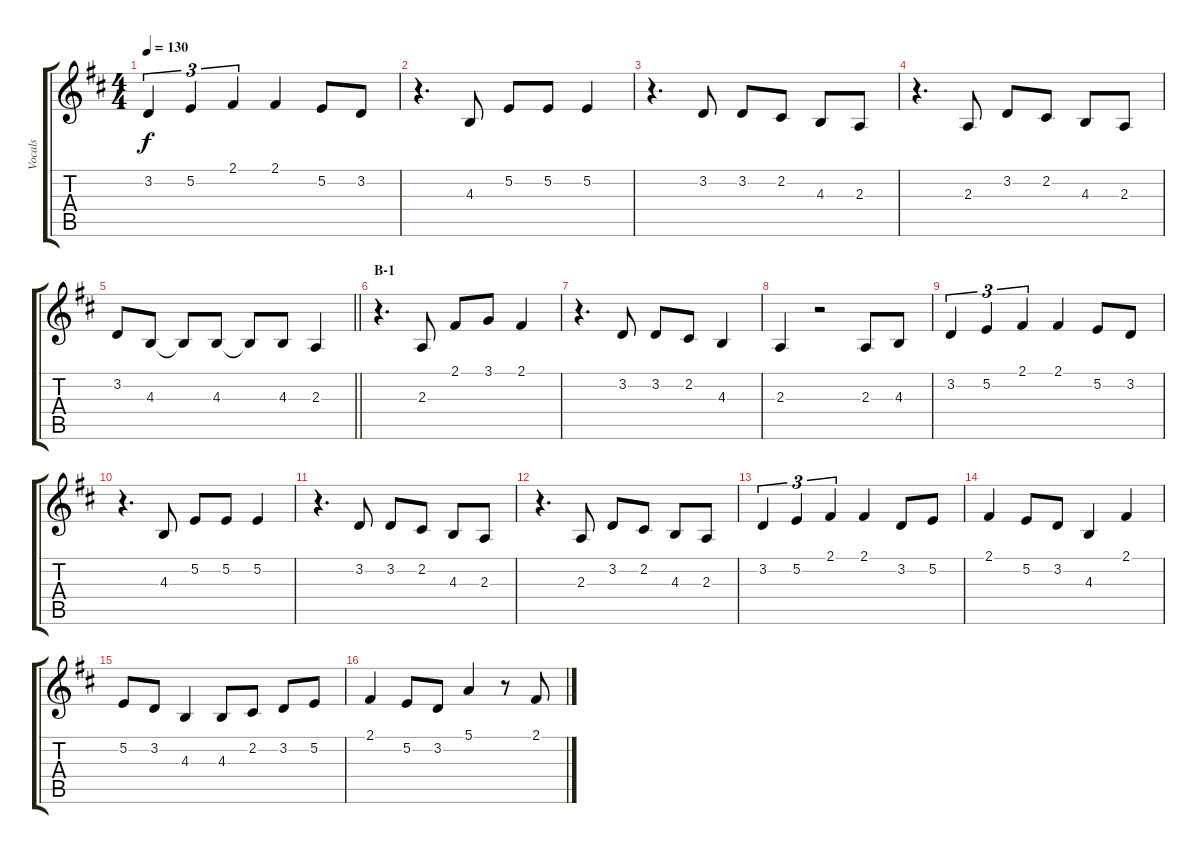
\track ("Vocals" "Vocals") {instrument altosax}
\staff {score tabs}
\tuning (E4 B3 G3 D3 A2 E2) {hide}
\ts (4 4)
\tempo 130
\clef g2
\ks d
3.2.4{tu (3 2) dy f} 5.2.4{tu (3 2)} 2.1.4{tu (3 2)} 2.1.4 5.2.8 3.2.8 |
r.4{d} 4.3.8 5.2.8 5.2.8 5.2.4 |
r.4{d} 3.2.8 3.2.8 2.2.8 4.3.8 2.3.8 |
r.4{d} 2.3.8 3.2.8 2.2.8 4.3.8 2.3.8 |
\barLineRight lightlight
3.2.8 4.3.8 4.3{t}.8 4.3.8 4.3{t}.8 4.3.8 2.3.4 |
\section ("" "B-1")
r.4{d} 2.3.8 2.1.8 3.1.8 2.1.4 |
r.4{d} 3.2.8 3.2.8 2.2.8 4.3.4 |
2.3.4 r.2 2.3.8 4.3.8 |
3.2.4{tu (3 2)} 5.2.4{tu (3 2)} 2.1.4{tu (3 2)} 2.1.4 5.2.8 3.2.8 |
r.4{d} 4.3.8 5.2.8 5.2.8 5.2.4 |
r.4{d} 3.2.8 3.2.8 2.2.8 4.3.8 2.3.8 |
r.4{d} 2.3.8 3.2.8 2.2.8 4.3.8 2.3.8 |
3.2.4{tu (3 2)} 5.2.4{tu (3 2)} 2.1.4{tu (3 2)} 2.1.4 3.2.8 5.2.8 |
2.1.4 5.2.8 3.2.8 4.3.4 2.1.4 |
5.2.8 3.2.8 4.3.4 4.3.8 2.2.8 3.2.8 5.2.8 |
2.1.4 5.2.8 3.2.8 5.1.4 r.8 2.1.8
